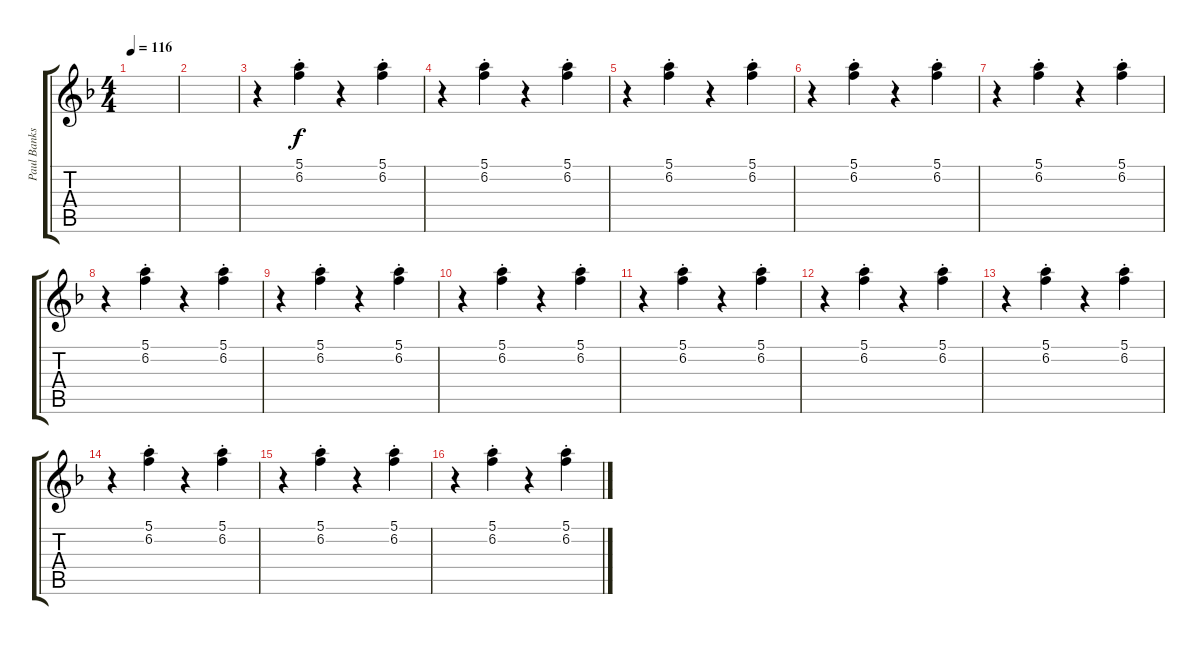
\track ("Paul Banks" "Paul Banks") {instrument electricguitarjazz}
\staff {score tabs}
\tuning (E4 B3 G3 D3 A2 E2) {hide}
\ts (4 4)
\tempo 116
\clef g2
\ks f
|
|
r.4 (5.1 6.2{st}).4 r.4 (5.1 6.2{st}).4 |
r.4 (5.1{st} 6.2{st}).4 r.4 (5.1{st} 6.2{st}).4 |
r.4 (5.1{st} 6.2{st}).4 r.4 (5.1{st} 6.2{st}).4 |
r.4 (5.1{st} 6.2{st}).4 r.4 (5.1{st} 6.2{st}).4 |
r.4 (5.1{st} 6.2{st}).4 r.4 (5.1{st} 6.2{st}).4 |
r.4 (5.1{st} 6.2{st}).4 r.4 (5.1{st} 6.2{st}).4 |
r.4 (5.1{st} 6.2{st}).4 r.4 (5.1{st} 6.2{st}).4 |
r.4 (5.1{st} 6.2{st}).4 r.4 (5.1{st} 6.2{st}).4 |
r.4 (5.1{st} 6.2{st}).4 r.4 (5.1{st} 6.2{st}).4 |
r.4 (5.1{st} 6.2{st}).4 r.4 (5.1{st} 6.2{st}).4 |
r.4 (5.1{st} 6.2{st}).4 r.4 (5.1{st} 6.2{st}).4 |
r.4 (5.1{st} 6.2{st}).4 r.4 (5.1{st} 6.2{st}).4 |
r.4 (5.1{st} 6.2{st}).4 r.4 (5.1{st} 6.2{st}).4 |
r.4 (5.1{st} 6.2{st}).4 r.4 (5.1{st} 6.2{st}).4
